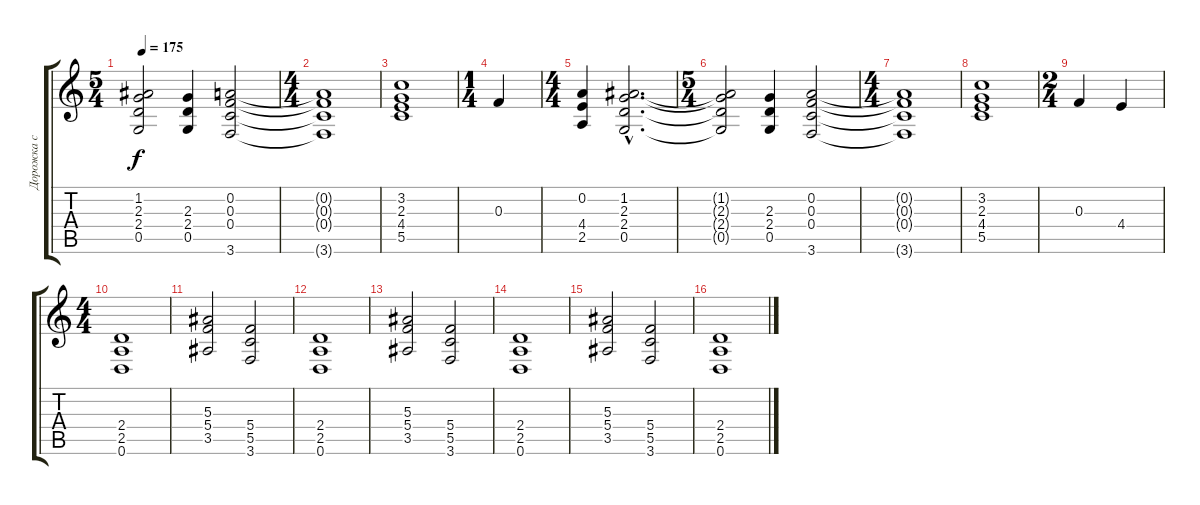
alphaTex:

\track ("Дорожка c ВОКАЛОМ" "Дорожка c ") {instrument acousticguitarsteel}
\staff {score tabs}
\tuning (D4 A3 F3 C3 G2 D2) {hide}
\ts (5 4)
\tempo 175
\clef g2
\ks c
(1.2{t} 2.3{t} 2.4{t} 0.5{t}).2{dy f} (2.3 2.4 0.5).4 (0.2 0.3 0.4 3.6).2 |
\ts (4 4)
(0.2{t} 0.3{t} 0.4{t} 3.6{t}).1 |
(3.2 2.3 4.4 5.5).1 |
\ts (1 4)
0.3.4 |
\ts (4 4)
(0.2 4.4 2.5).4 (1.2{hac} 2.3{hac} 2.4{hac} 0.5{hac}).2{d} |
\ts (5 4)
(1.2{t} 2.3{t} 2.4{t} 0.5{t}).2 (2.3 2.4 0.5).4 (0.2 0.3 0.4 3.6).2 |
\ts (4 4)
(0.2{t} 0.3{t} 0.4{t} 3.6{t}).1 |
(3.2 2.3 4.4 5.5).1 |
\ts (2 4)
0.3.4 4.4.4 |
\ts (4 4)
(2.4 2.5 0.6).1 |
(5.3 5.4 3.5).2 (5.4 5.5 3.6).2 |
(2.4 2.5 0.6).1 |
(5.3 5.4 3.5).2 (5.4 5.5 3.6).2 |
(2.4 2.5 0.6).1 |
(5.3 5.4 3.5).2 (5.4 5.5 3.6).2 |
(2.4 2.5 0.6).1
